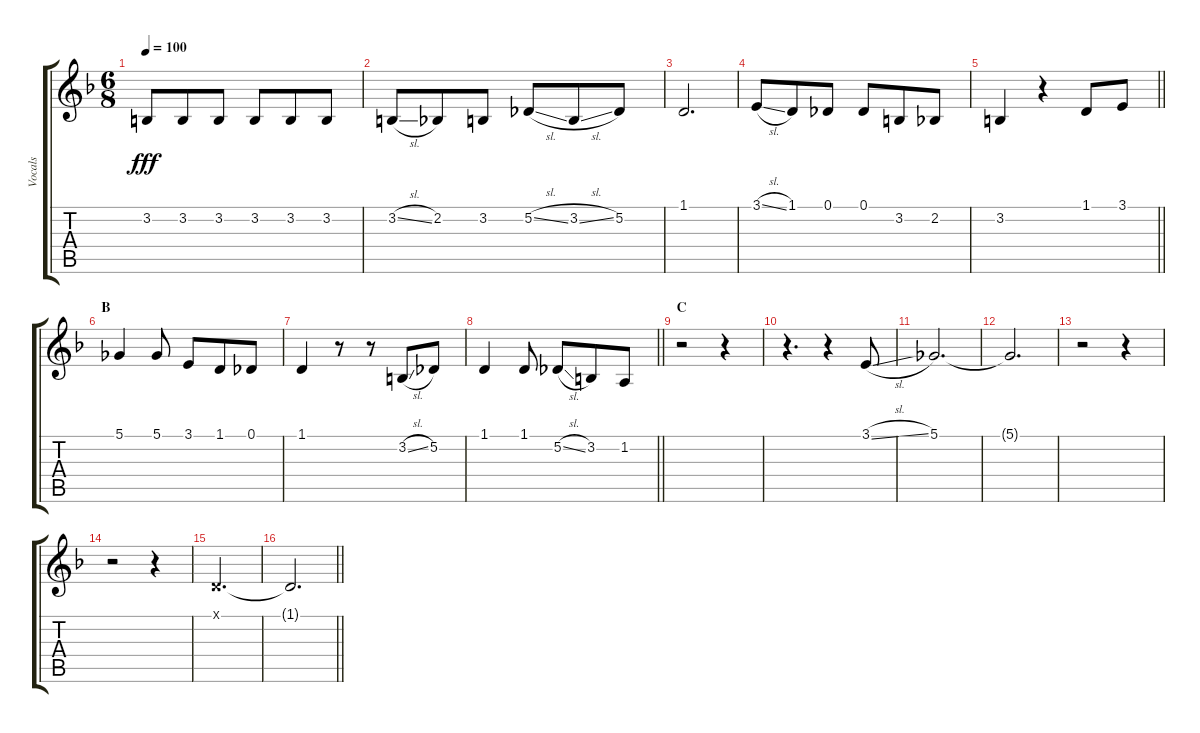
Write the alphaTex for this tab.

\track ("Vocals" "Vocals") {instrument voiceoohs}
\staff {score tabs}
\tuning (Db4 Ab3 E3 B2 Gb2 B1) {hide}
\ts (6 8)
\tempo 100
\clef g2
\ks f
3.2.8{dy fff} 3.2.8 3.2.8 3.2.8 3.2.8 3.2.8 |
3.2{sl}.8 2.2.8 3.2.8 5.2{sl}.8 3.2{sl}.8 5.2.8 |
1.1.2{d} |
3.1{sl}.8 1.1.8 0.1.8 0.1.8 3.2.8 2.2.8 |
\barLineRight lightlight
3.2.4 r.4 1.1.8 3.1.8 |
\section ("" "B")
5.1.4 5.1.8 3.1.8 1.1.8 0.1.8 |
1.1.4 r.8 r.8 3.2{sl}.8 5.2.8 |
\barLineRight lightlight
1.1.4 1.1.8 5.2{sl}.8 3.2.8 1.2.8 |
\section ("" "C")
r.2 r.4 |
r.4{d} r.4 3.1{sl}.8 |
5.1.2{d} |
5.1{t}.2{d} |
r.2 r.4 |
r.2 r.4 |
1.1{x}.2{d} |
\barLineRight lightlight
1.1{t}.2{d}
